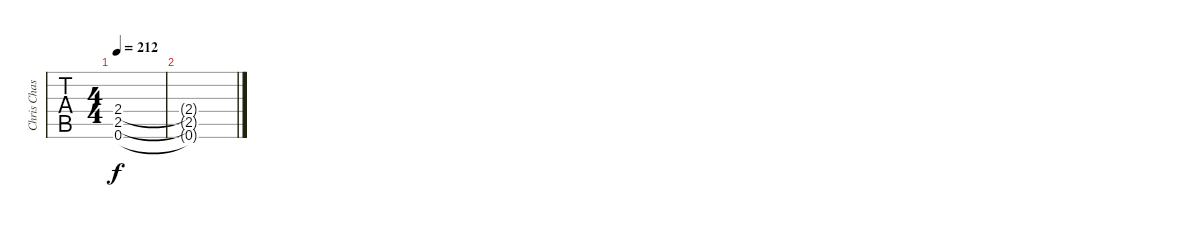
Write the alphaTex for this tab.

\track ("Chris Chasse - Guitar One" "Chris Chas") {instrument distortionguitar}
\staff {tabs}
\tuning (Eb4 Bb3 Gb3 Db3 Ab2 Eb2) {hide}
\ts (4 4)
\tempo 212
\clef g2
\ks c
(2.4{t} 2.5{t} 0.6{t}).1{dy f} |
(2.4{t} 2.5{t} 0.6{t}).1
